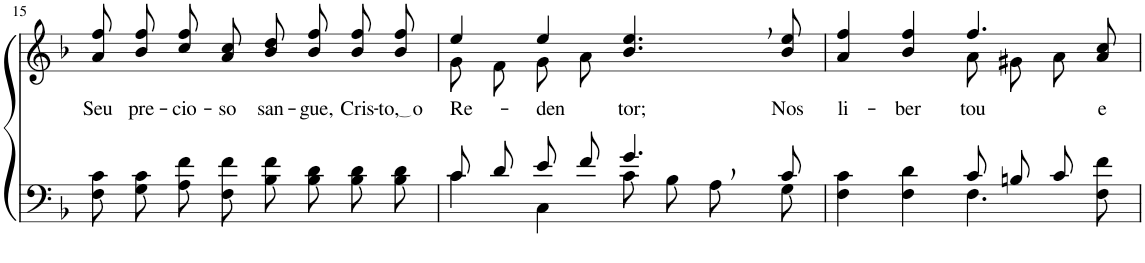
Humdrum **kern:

**kern	**kern	**text
*part2	*part1	*part1
*staff2	*staff1	*staff1
*I"Parte III e IV	*I"Parte I e II	*
!!LO:PB:g=z
*clefF4	*clefG2	*
*Trd2c3	*Trd2c3	*
*k[b-]	*k[b-]	*
*M4/4	*M4/4	*
=15	=15	=15
!	!	!LO:LY:b
8F\ 8c\L	8a\ 8ff\L	Seu
!	!	!LO:LY:b
8G\ 8c\J	8b-\ 8ff\J	pre-
!	!	!LO:LY:b
8A\ 8f\L	8cc\ 8ff\L	-cio-
!	!	!LO:LY:b
8F\ 8f\J	8a\ 8cc\J	-so
!	!	!LO:LY:b
8B-\ 8f\L	8b-\ 8dd\L	san-
!	!	!LO:LY:b
8B-\ 8d\J	8b-\ 8ff\J	-gue,
!	!	!LO:LY:b
8B-\ 8d\L	8b-\ 8ff\L	Cris-
!	!	!LO:LY:b
8B-\ 8d\J	8b-\ 8ff\J	to, o
=16	=16	=16
*^	*^	*
!	!	!	!	!LO:LY:b
8c/L	4c\	4ee/	8g\L	Re-
8d/J	.	.	8f\J	.
!	!	!	!	!LO:LY:b
8e/L	4C\	4ee/	8g\L	-den-
8f/J	.	.	8a\J	.
!	!	!	!	!LO:LY:b
4.g,/	8c\L	4.b-/, 4.ee/,	2ryy	-tor;
.	8B-\J	.	.	.
.	8A\L	.	.	.
!	!	!	!	!LO:LY:b
8c/	8G\J	8b-/ 8ee/	.	Nos
=17	=17	=17	=17	=17
!	!	!	!	!LO:LY:b
2ryy	4F\ 4c\	4a/ 4ff/	2ryy	li-
!	!	!	!	!LO:LY:b
.	4F\ 4d\	4b-/ 4ff/	.	-ber-
!	!	!	!	!LO:LY:b
8c/L	4.F\	4.ff/	8a\	-tou
8Bn/J	.	.	8g#X\L	.
8c/	.	.	8a\J	.
!	!	!	!	!LO:LY:b
8ryy	8F\ 8f\	8a/ 8cc/	8ryy	e
*v	*v	*	*	*
*	*v	*v	*
=	=	=
*-	*-	*-
